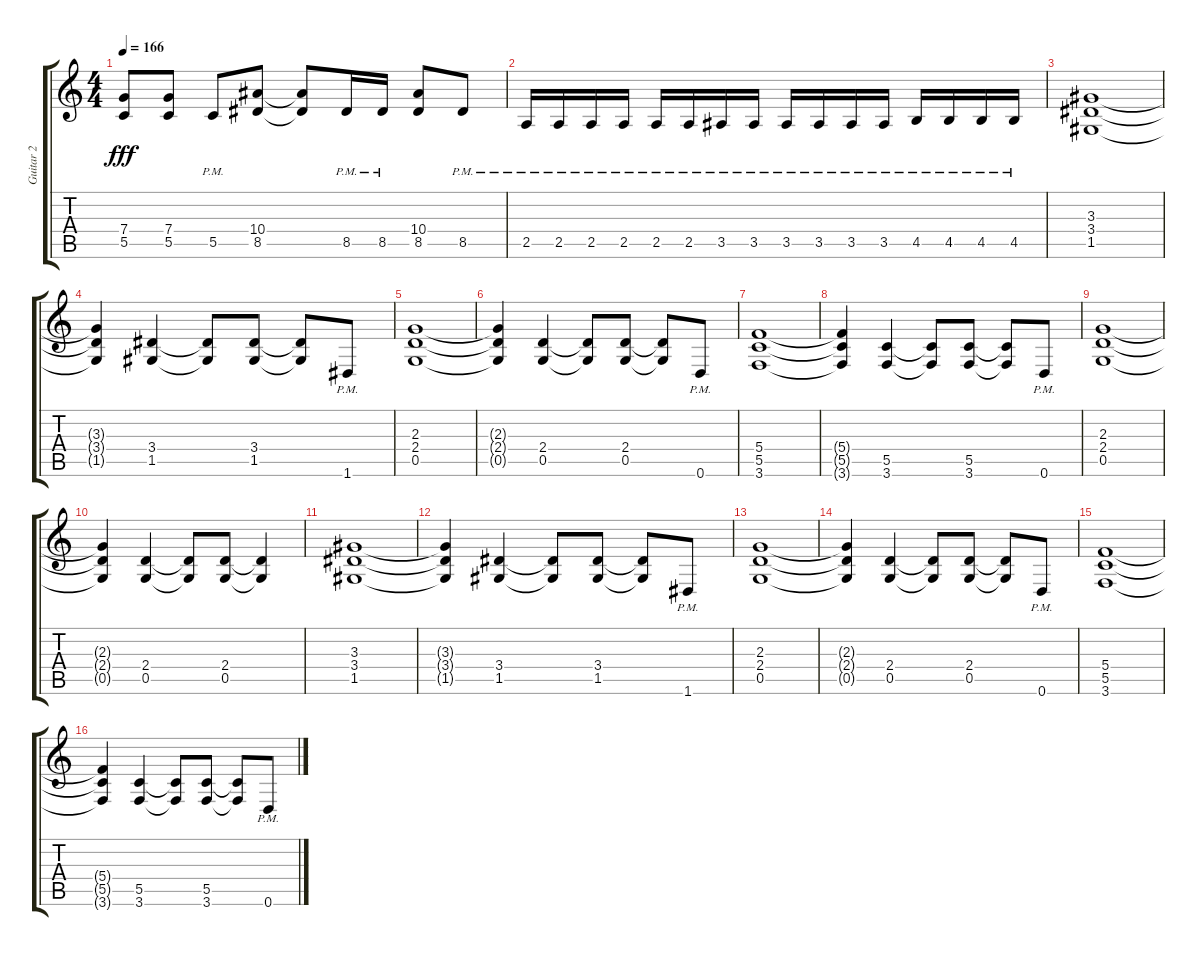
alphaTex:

\track ("Guitar 2" "Guitar 2") {instrument distortionguitar}
\staff {score tabs}
\tuning (D4 A3 F3 C3 G2 D2) {hide}
\ts (4 4)
\tempo 166
\clef g2
\ks c
(7.4 5.5).8{dy fff} (7.4 5.5).8 5.5{pm}.8 (10.4 8.5).8 (10.4{t} 8.5{t}).8 8.5{pm}.16 8.5{pm}.16 (10.4 8.5).8 8.5{pm}.8 |
2.5{pm}.16 2.5{pm}.16 2.5{pm}.16 2.5{pm}.16 2.5{pm}.16 2.5{pm}.16 3.5{pm}.16 3.5{pm}.16 3.5{pm}.16 3.5{pm}.16 3.5{pm}.16 3.5{pm}.16 4.5{pm}.16 4.5{pm}.16 4.5{pm}.16 4.5{pm}.16 |
(3.3 3.4 1.5).1 |
(3.3{t} 3.4{t} 1.5{t}).4 (3.4 1.5).4 (3.4{t} 1.5{t}).8 (3.4 1.5).8 (3.4{t} 1.5{t}).8 1.6{pm}.8 |
(2.3 2.4 0.5).1 |
(2.3{t} 2.4{t} 0.5{t}).4 (2.4 0.5).4 (2.4{t} 0.5{t}).8 (2.4 0.5).8 (2.4{t} 0.5{t}).8 0.6{pm}.8 |
(5.4 5.5 3.6).1 |
(5.4{t} 5.5{t} 3.6{t}).4 (5.5 3.6).4 (5.5{t} 3.6{t}).8 (5.5 3.6).8 (5.5{t} 3.6{t}).8 0.6{pm}.8 |
(2.3 2.4 0.5).1 |
(2.3{t} 2.4{t} 0.5{t}).4 (2.4 0.5).4 (2.4{t} 0.5{t}).8 (2.4 0.5).8 (2.4{t} 0.5{t}).4 |
(3.3 3.4 1.5).1 |
(3.3{t} 3.4{t} 1.5{t}).4 (3.4 1.5).4 (3.4{t} 1.5{t}).8 (3.4 1.5).8 (3.4{t} 1.5{t}).8 1.6{pm}.8 |
(2.3 2.4 0.5).1 |
(2.3{t} 2.4{t} 0.5{t}).4 (2.4 0.5).4 (2.4{t} 0.5{t}).8 (2.4 0.5).8 (2.4{t} 0.5{t}).8 0.6{pm}.8 |
(5.4 5.5 3.6).1 |
(5.4{t} 5.5{t} 3.6{t}).4 (5.5 3.6).4 (5.5{t} 3.6{t}).8 (5.5 3.6).8 (5.5{t} 3.6{t}).8 0.6{pm}.8
